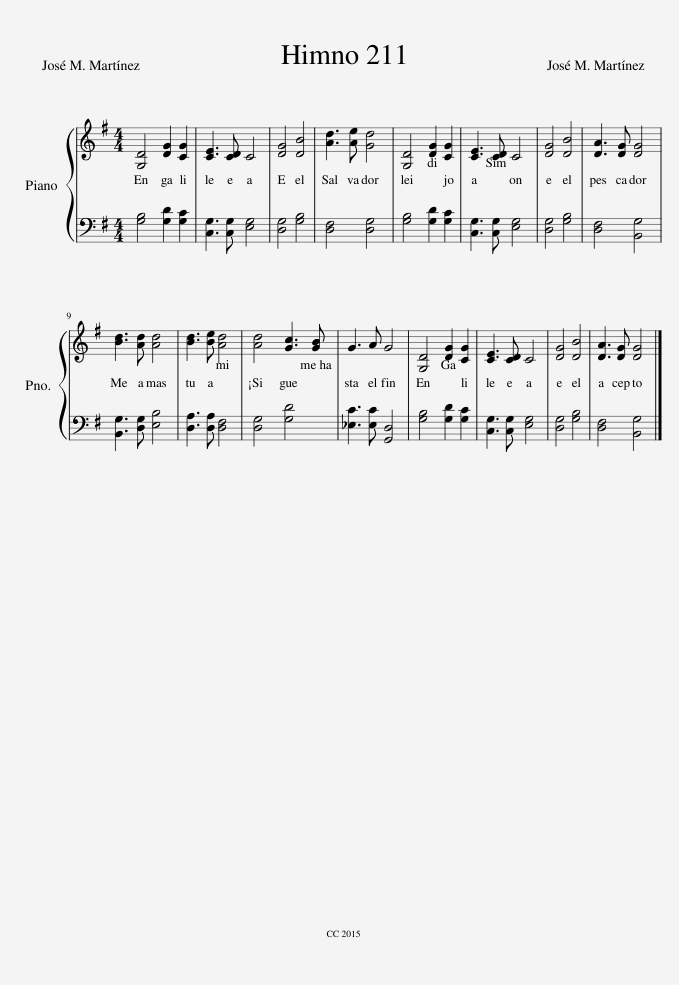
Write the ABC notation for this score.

X:1
%%score { 1 | 2 }
L:1/8
M:4/4
I:linebreak $
K:G
V:1 treble
V:2 bass
V:1
 [G,D]4 [DG]2 [CG]2 | [CE]3 [CD] C4 | [DG]4 [DB]4 | [Ad]3 [Ae] [Gd]4 | [G,D]4 [DG]2 [CG]2 | %5
 [CE]3 [CD] C4 | [DG]4 [DB]4 | [DA]3 [DG] [DG]4 |$ [Bd]3 [Ad] [Ad]4 | [Bd]3 [Be] [Ad]4 | %10
 [Ad]4 [Gc]3 [GB] | G3 A G4 | [G,D]4 [DG]2 [CG]2 | [CE]3 [CD] C4 | [DG]4 [DB]4 | %15
 [DA]3 [DG] [DG]4 |] %16
V:2
 [G,B,]4 [G,D]2 [G,C]2 | [C,G,]3 [C,G,] [E,G,]4 | [D,G,]4 [G,B,]4 | [D,F,]4 [D,G,]4 | [G,B,]4 [G,D]2 [G,C]2 | %5
 [C,G,]3 [C,G,] [E,G,]4 | [D,G,]4 [G,B,]4 | [D,F,]4 [B,,G,]4 |$ [B,,G,]3 [D,G,] [E,B,]4 | [D,A,]3 [D,A,] [D,F,]4 | %10
 [D,G,]4 [G,D]4 | [_E,C]3 [E,C] [G,,D,]4 | [G,B,]4 [G,D]2 [G,C]2 | [C,G,]3 [C,G,] [E,G,]4 | [D,G,]4 [G,B,]4 | %15
 [D,F,]4 [B,,G,]4 |] %16
